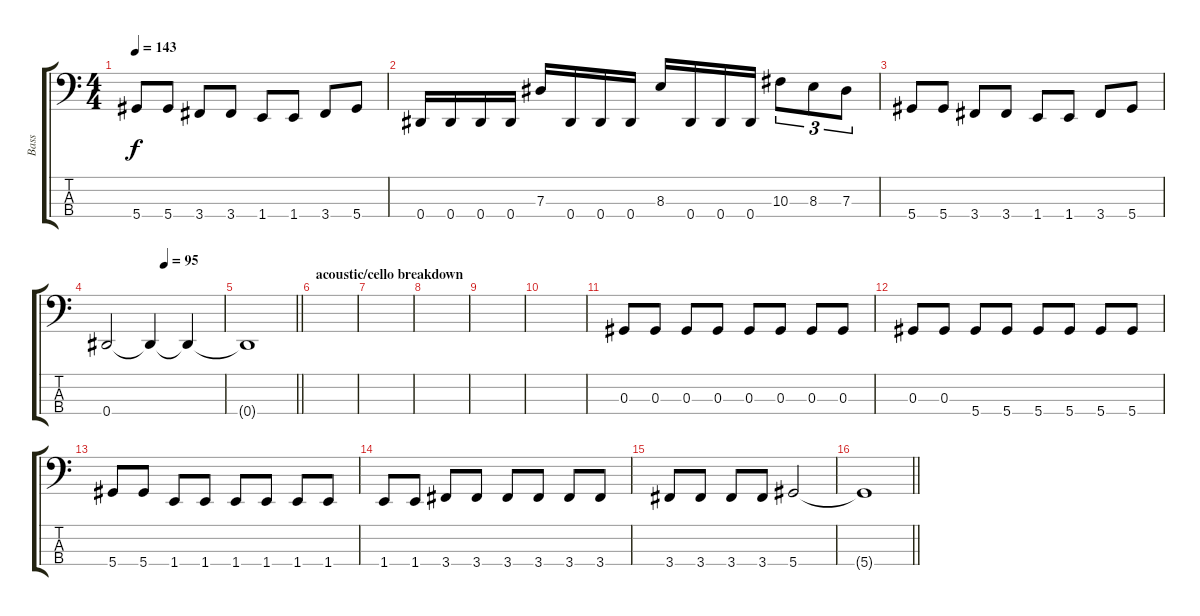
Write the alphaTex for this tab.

\track ("Bass" "Bass") {instrument electricbassfinger}
\staff {score tabs}
\tuning (Gb2 Db2 Ab1 Eb1) {hide}
\ts (4 4)
\tempo 143
\clef f4
\ks c
5.4.8{dy f} 5.4.8 3.4.8 3.4.8 1.4.8 1.4.8 3.4.8 5.4.8 |
0.4.16 0.4.16 0.4.16 0.4.16 7.3.16 0.4.16 0.4.16 0.4.16 8.3.16 0.4.16 0.4.16 0.4.16 10.3.8{tu (3 2)} 8.3.8{tu (3 2)} 7.3.8{tu (3 2)} |
5.4.8 5.4.8 3.4.8 3.4.8 1.4.8 1.4.8 3.4.8 5.4.8 |
\tempo (95 0.5)
0.4.2 0.4{t}.4{volume 5} 0.4{t}.4 |
\barLineRight lightlight
0.4{t}.1 |
\section ("" "acoustic/cello breakdown")
|
|
|
|
|
0.3.8 0.3.8 0.3.8 0.3.8 0.3.8 0.3.8 0.3.8 0.3.8 |
0.3.8 0.3.8 5.4.8 5.4.8 5.4.8 5.4.8 5.4.8 5.4.8 |
5.4.8 5.4.8 1.4.8 1.4.8 1.4.8 1.4.8 1.4.8 1.4.8 |
1.4.8 1.4.8 3.4.8 3.4.8 3.4.8 3.4.8 3.4.8 3.4.8 |
3.4.8 3.4.8 3.4.8 3.4.8 5.4.2 |
\barLineRight lightlight
5.4{t}.1
